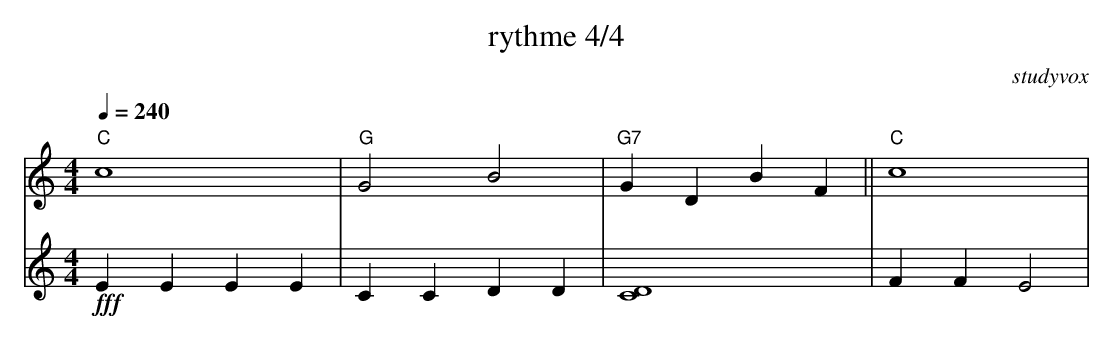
X:1
T:rythme 4/4
O:studyvox
M: 4/4
L: 1/4
Q:1/4=240
K:C
V:1
"C" c4 | "G"  G2 B2 | "G7" GDBF||  "C" c4 |
V:2
!fff! EEEE|
CCDD|[D4C4]|
FFE2 |
